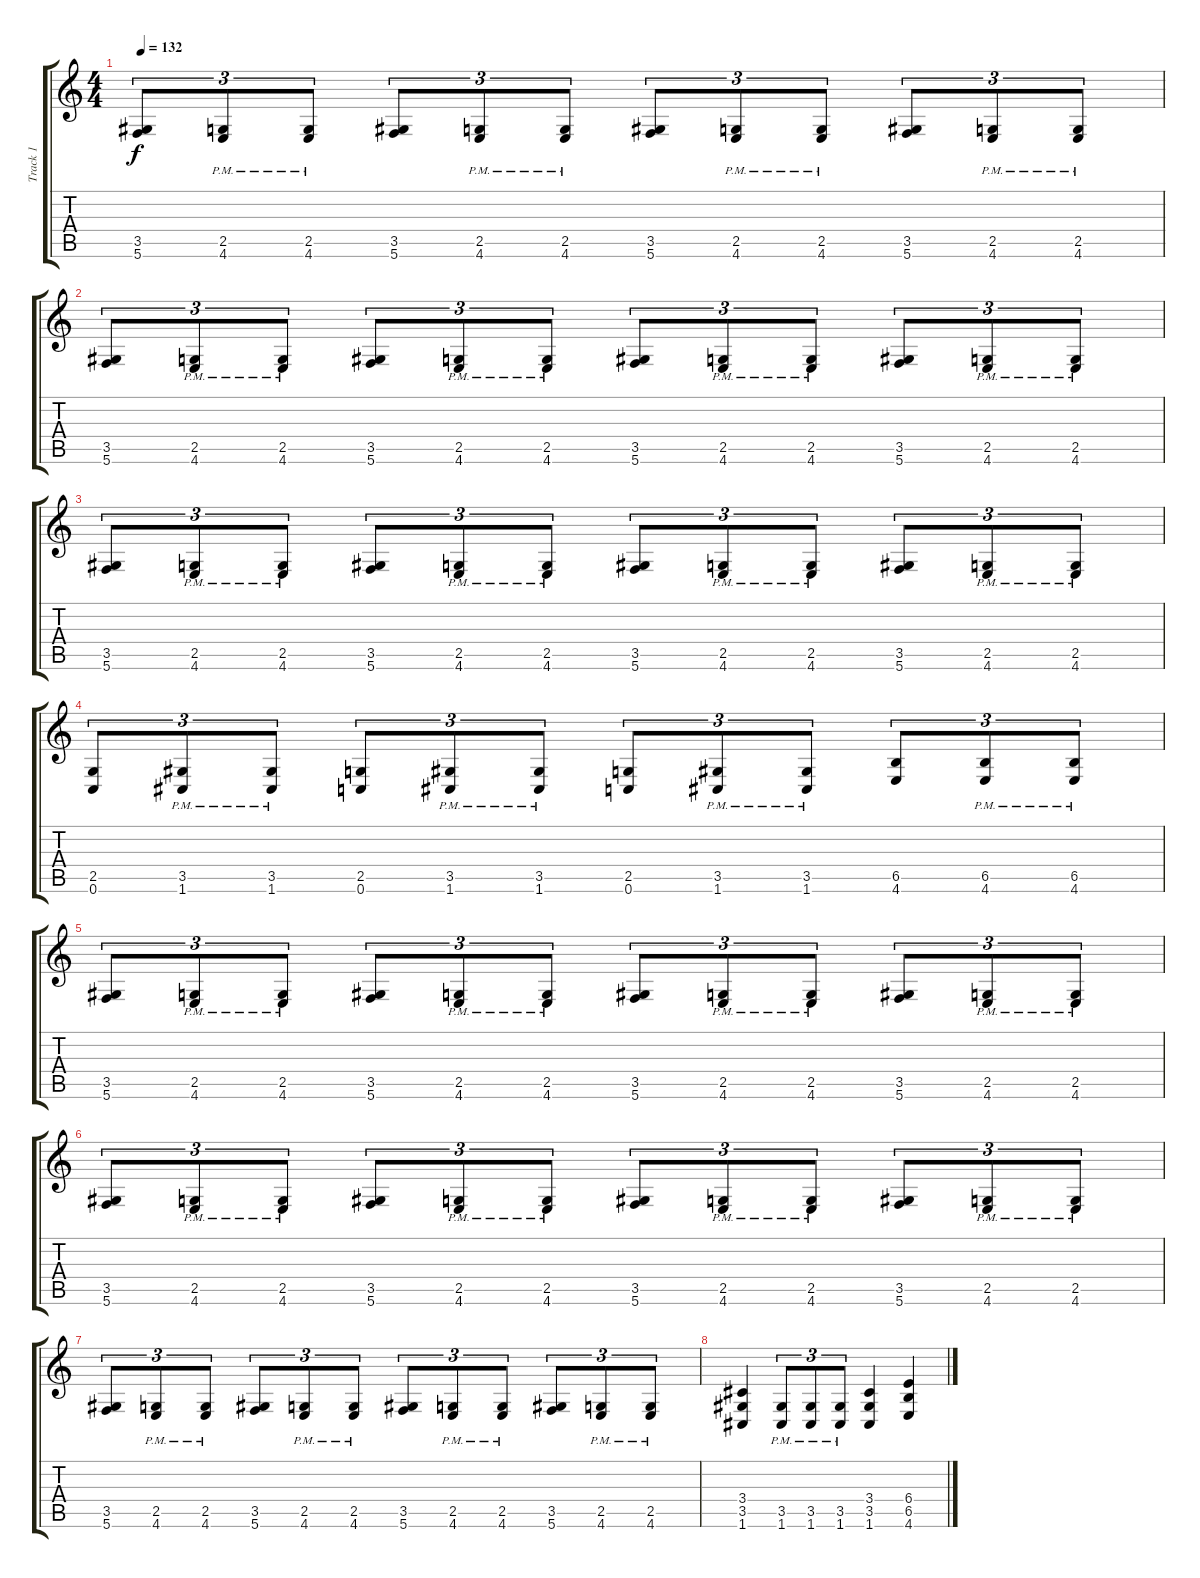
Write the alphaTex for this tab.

\track ("Track 1" "Track 1") {instrument distortionguitar}
\staff {score tabs}
\tuning (C4 G3 Eb3 Bb2 F2 C2) {hide}
\ts (4 4)
\tempo 132
\clef g2
\ks c
(3.5 5.6).8{tu (3 2) dy f} (2.5{pm} 4.6{pm}).8{tu (3 2)} (2.5{pm} 4.6{pm}).8{tu (3 2)} (3.5 5.6).8{tu (3 2)} (2.5{pm} 4.6{pm}).8{tu (3 2)} (2.5{pm} 4.6{pm}).8{tu (3 2)} (3.5 5.6).8{tu (3 2)} (2.5{pm} 4.6{pm}).8{tu (3 2)} (2.5{pm} 4.6{pm}).8{tu (3 2)} (3.5 5.6).8{tu (3 2)} (2.5{pm} 4.6{pm}).8{tu (3 2)} (2.5{pm} 4.6{pm}).8{tu (3 2)} |
(3.5 5.6).8{tu (3 2)} (2.5{pm} 4.6{pm}).8{tu (3 2)} (2.5{pm} 4.6{pm}).8{tu (3 2)} (3.5 5.6).8{tu (3 2)} (2.5{pm} 4.6{pm}).8{tu (3 2)} (2.5{pm} 4.6{pm}).8{tu (3 2)} (3.5 5.6).8{tu (3 2)} (2.5{pm} 4.6{pm}).8{tu (3 2)} (2.5{pm} 4.6{pm}).8{tu (3 2)} (3.5 5.6).8{tu (3 2)} (2.5{pm} 4.6{pm}).8{tu (3 2)} (2.5{pm} 4.6{pm}).8{tu (3 2)} |
(3.5 5.6).8{tu (3 2)} (2.5{pm} 4.6{pm}).8{tu (3 2)} (2.5{pm} 4.6{pm}).8{tu (3 2)} (3.5 5.6).8{tu (3 2)} (2.5{pm} 4.6{pm}).8{tu (3 2)} (2.5{pm} 4.6{pm}).8{tu (3 2)} (3.5 5.6).8{tu (3 2)} (2.5{pm} 4.6{pm}).8{tu (3 2)} (2.5{pm} 4.6{pm}).8{tu (3 2)} (3.5 5.6).8{tu (3 2)} (2.5{pm} 4.6{pm}).8{tu (3 2)} (2.5{pm} 4.6{pm}).8{tu (3 2)} |
(2.5 0.6).8{tu (3 2)} (3.5{pm} 1.6{pm}).8{tu (3 2)} (3.5{pm} 1.6{pm}).8{tu (3 2)} (2.5 0.6).8{tu (3 2)} (3.5{pm} 1.6{pm}).8{tu (3 2)} (3.5{pm} 1.6{pm}).8{tu (3 2)} (2.5 0.6).8{tu (3 2)} (3.5{pm} 1.6{pm}).8{tu (3 2)} (3.5{pm} 1.6{pm}).8{tu (3 2)} (6.5 4.6).8{tu (3 2)} (6.5{pm} 4.6{pm}).8{tu (3 2)} (6.5{pm} 4.6{pm}).8{tu (3 2)} |
(3.5 5.6).8{tu (3 2)} (2.5{pm} 4.6{pm}).8{tu (3 2)} (2.5{pm} 4.6{pm}).8{tu (3 2)} (3.5 5.6).8{tu (3 2)} (2.5{pm} 4.6{pm}).8{tu (3 2)} (2.5{pm} 4.6{pm}).8{tu (3 2)} (3.5 5.6).8{tu (3 2)} (2.5{pm} 4.6{pm}).8{tu (3 2)} (2.5{pm} 4.6{pm}).8{tu (3 2)} (3.5 5.6).8{tu (3 2)} (2.5{pm} 4.6{pm}).8{tu (3 2)} (2.5{pm} 4.6{pm}).8{tu (3 2)} |
(3.5 5.6).8{tu (3 2)} (2.5{pm} 4.6{pm}).8{tu (3 2)} (2.5{pm} 4.6{pm}).8{tu (3 2)} (3.5 5.6).8{tu (3 2)} (2.5{pm} 4.6{pm}).8{tu (3 2)} (2.5{pm} 4.6{pm}).8{tu (3 2)} (3.5 5.6).8{tu (3 2)} (2.5{pm} 4.6{pm}).8{tu (3 2)} (2.5{pm} 4.6{pm}).8{tu (3 2)} (3.5 5.6).8{tu (3 2)} (2.5{pm} 4.6{pm}).8{tu (3 2)} (2.5{pm} 4.6{pm}).8{tu (3 2)} |
(3.5 5.6).8{tu (3 2)} (2.5{pm} 4.6{pm}).8{tu (3 2)} (2.5{pm} 4.6{pm}).8{tu (3 2)} (3.5 5.6).8{tu (3 2)} (2.5{pm} 4.6{pm}).8{tu (3 2)} (2.5{pm} 4.6{pm}).8{tu (3 2)} (3.5 5.6).8{tu (3 2)} (2.5{pm} 4.6{pm}).8{tu (3 2)} (2.5{pm} 4.6{pm}).8{tu (3 2)} (3.5 5.6).8{tu (3 2)} (2.5{pm} 4.6{pm}).8{tu (3 2)} (2.5{pm} 4.6{pm}).8{tu (3 2)} |
(3.4 3.5 1.6).4 (3.5{pm} 1.6).8{tu (3 2)} (3.5{pm} 1.6{pm}).8{tu (3 2)} (3.5{pm} 1.6{pm}).8{tu (3 2)} (3.4 3.5 1.6).4 (6.4 6.5 4.6).4
